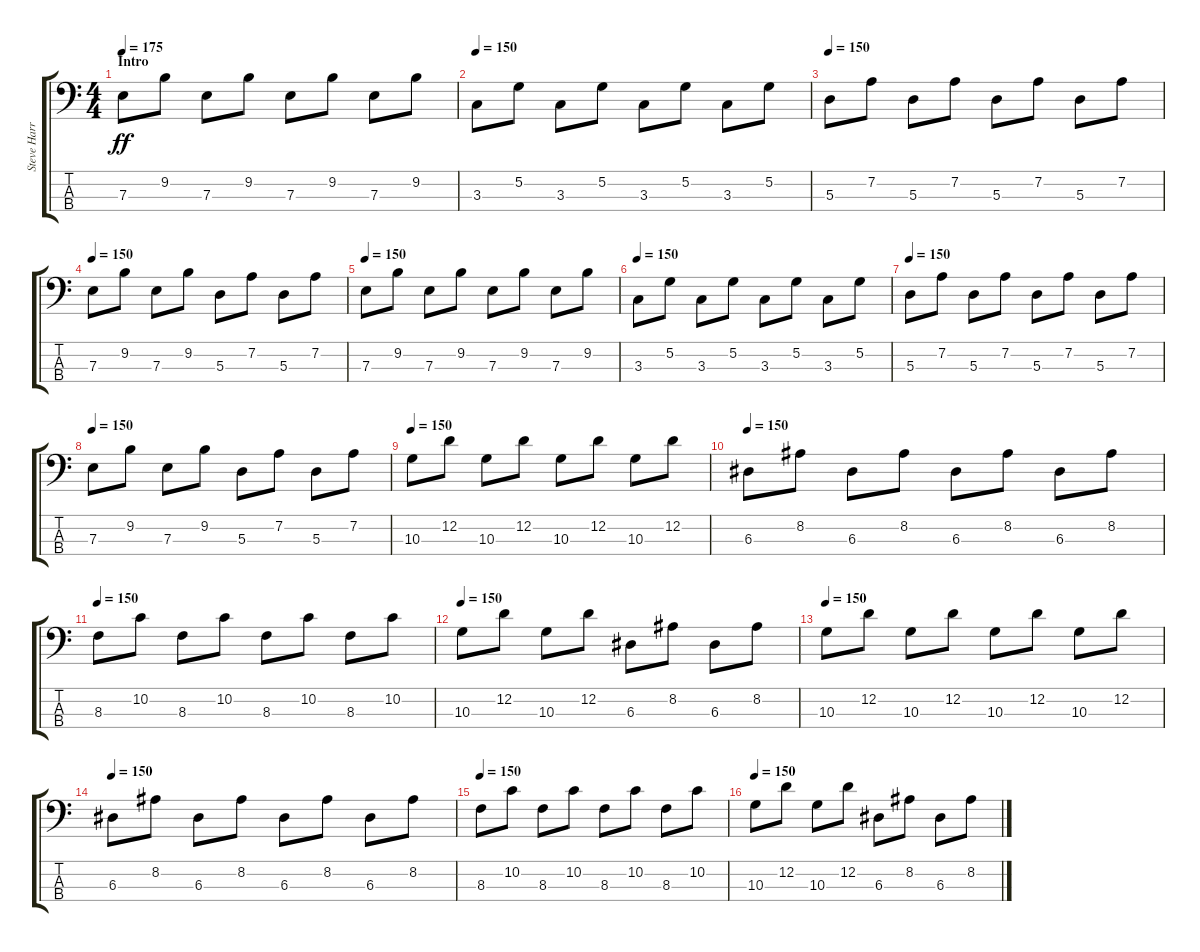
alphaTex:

\track ("Steve Harris" "Steve Harr") {instrument electricbassfinger}
\staff {score tabs}
\tuning (G2 D2 A1 E1) {hide}
\ts (4 4)
\section ("" "Intro")
\tempo 175
\tempo 150
\tempo 175
\clef f4
\ks c
7.3.8{dy ff instrument electricbassfinger} 9.2.8 7.3.8 9.2.8 7.3.8 9.2.8 7.3.8 9.2.8 |
\tempo 150
3.3.8 5.2.8 3.3.8 5.2.8 3.3.8 5.2.8 3.3.8 5.2.8 |
\tempo 150
5.3.8 7.2.8 5.3.8 7.2.8 5.3.8 7.2.8 5.3.8 7.2.8 |
\tempo 150
7.3.8 9.2.8 7.3.8 9.2.8 5.3.8 7.2.8 5.3.8 7.2.8 |
\tempo 150
7.3.8 9.2.8 7.3.8 9.2.8 7.3.8 9.2.8 7.3.8 9.2.8 |
\tempo 150
3.3.8 5.2.8 3.3.8 5.2.8 3.3.8 5.2.8 3.3.8 5.2.8 |
\tempo 150
5.3.8 7.2.8 5.3.8 7.2.8 5.3.8 7.2.8 5.3.8 7.2.8 |
\tempo 150
7.3.8 9.2.8 7.3.8 9.2.8 5.3.8 7.2.8 5.3.8 7.2.8 |
\tempo 150
10.3.8 12.2.8 10.3.8 12.2.8 10.3.8 12.2.8 10.3.8 12.2.8 |
\tempo 150
6.3.8 8.2.8 6.3.8 8.2.8 6.3.8 8.2.8 6.3.8 8.2.8 |
\tempo 150
8.3.8 10.2.8 8.3.8 10.2.8 8.3.8 10.2.8 8.3.8 10.2.8 |
\tempo 150
10.3.8 12.2.8 10.3.8 12.2.8 6.3.8 8.2.8 6.3.8 8.2.8 |
\tempo 150
10.3.8 12.2.8 10.3.8 12.2.8 10.3.8 12.2.8 10.3.8 12.2.8 |
\tempo 150
6.3.8 8.2.8 6.3.8 8.2.8 6.3.8 8.2.8 6.3.8 8.2.8 |
\tempo 150
8.3.8 10.2.8 8.3.8 10.2.8 8.3.8 10.2.8 8.3.8 10.2.8 |
\tempo 150
10.3.8 12.2.8 10.3.8 12.2.8 6.3.8 8.2.8 6.3.8 8.2.8
